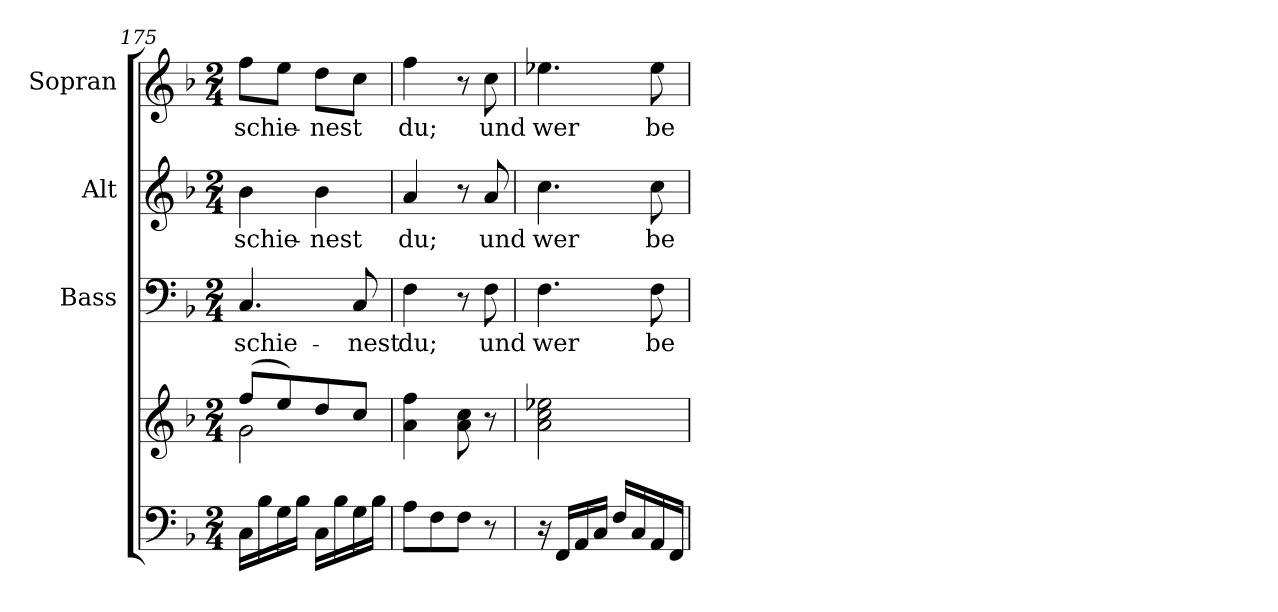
**kern	**kern	**kern	**text	**kern	**text	**kern	**text
*part4	*part4	*part3	*part3	*part2	*part2	*part1	*part1
*staff5	*staff4	*staff3	*staff3	*staff2	*staff2	*staff1	*staff1
*	*	*I"Bass	*	*I"Alt	*	*I"Sopran	*
*	*	*I'B.	*	*I'A.	*	*I'S.	*
!!LO:PB:g=z
*clefF4	*clefG2	*clefF4	*	*clefG2	*	*clefG2	*
*k[b-]	*k[b-]	*k[b-]	*	*k[b-]	*	*k[b-]	*
*F:	*F:	*F:	*	*F:	*	*F:	*
*M2/4	*M2/4	*M2/4	*	*M2/4	*	*M2/4	*
=175	=175	=175	=175	=175	=175	=175	=175
*	*^	*	*	*	*	*	*
!	!	!	!	!LO:LY:b	!	!LO:LY:b	!	!LO:LY:b
16C\LL	(>8ff/L	2g\	4.C/	-schie-	4b-\	-schie-	8ff\L	-schie-
16B-\	.	.	.	.	.	.	.	.
16G\	8ee/)	.	.	.	.	.	8ee\J	.
16B-\JJ	.	.	.	.	.	.	.	.
!	!	!	!	!	!	!LO:LY:b	!	!LO:LY:b
16C\LL	8dd/	.	.	.	4b-\	-nest	8dd\L	-nest
16B-\	.	.	.	.	.	.	.	.
!	!	!	!	!LO:LY:b	!	!	!	!
16G\	8cc/J	.	8C/	-nest	.	.	8cc\J	.
16B-\JJ	.	.	.	.	.	.	.	.
*	*v	*v	*	*	*	*	*	*
=176	=176	=176	=176	=176	=176	=176	=176
!	!	!	!LO:LY:b	!	!LO:LY:b	!	!LO:LY:b
8A\L	4a\ 4ff\	4F\	du;	4a/	du;	4ff\	du;
8F\	.	.	.	.	.	.	.
8F\J	8a\ 8cc\	8r	.	8r	.	8r	.
!	!	!	!LO:LY:b	!	!LO:LY:b	!	!LO:LY:b
8r	8r	8F\	und	8a/	und	8cc\	und
=177	=177	=177	=177	=177	=177	=177	=177
!	!	!	!LO:LY:b	!	!LO:LY:b	!	!LO:LY:b
16r	2a\ 2cc\ 2ee-X\	4.F\	wer	4.cc\	wer	4.ee-X\	wer
16FF/LL	.	.	.	.	.	.	.
16AA/	.	.	.	.	.	.	.
16C/JJ	.	.	.	.	.	.	.
16F/LL	.	.	.	.	.	.	.
16C/	.	.	.	.	.	.	.
!	!	!	!LO:LY:b	!	!LO:LY:b	!	!LO:LY:b
16AA/	.	8F\	be-	8cc\	be-	8ee-\	be-
16FF/JJ	.	.	.	.	.	.	.
=	=	=	=	=	=	=	=
*-	*-	*-	*-	*-	*-	*-	*-
